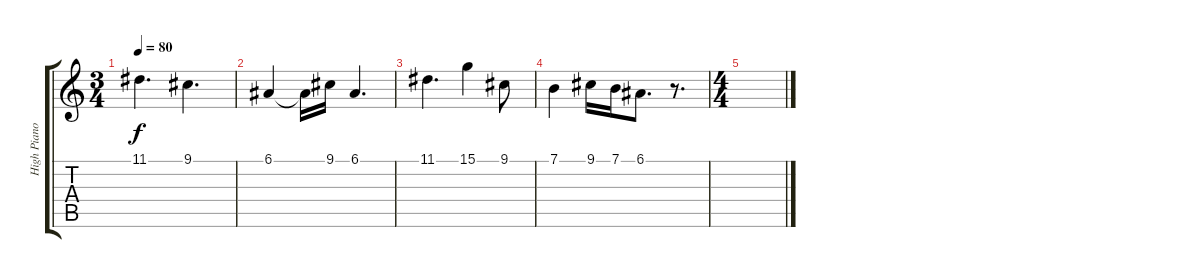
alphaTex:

\track ("High Piano" "High Piano") {instrument acousticgrandpiano}
\staff {score tabs}
\tuning (E4 B3 G3 D3 A2 E2) {hide}
\ts (3 4)
\tempo 80
\clef g2
\ks c
11.1.4{d dy f} 9.1.4{d} |
6.1.4 6.1{t}.16 9.1.16 6.1.4{d} |
11.1.4{d} 15.1.4 9.1.8 |
7.1.4 9.1.16 7.1.16 6.1.8{d} r.8{d} |
\ts (4 4)
